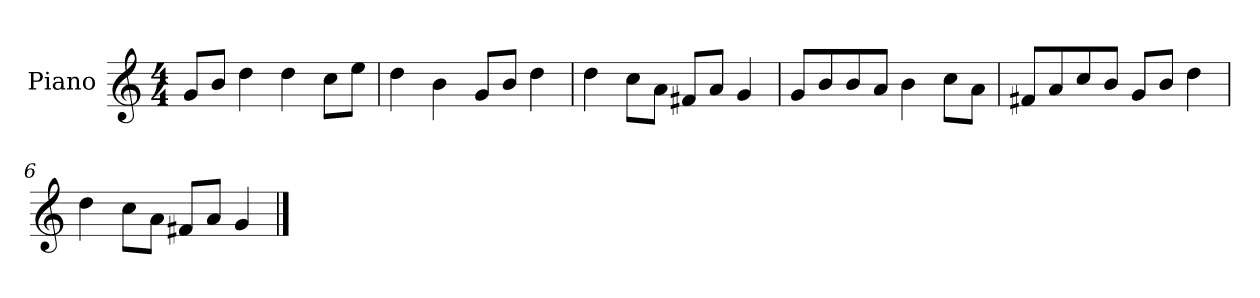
**kern
*part1
*staff1
*I"Piano
*I'P-no
*clefG2
*k[]
*M4/4
*MM90
=1
8g/L
8b/J
4dd\
4dd\
8cc\L
8ee\J
=2
4dd\
4b\
8g/L
8b/J
4dd\
=3
4dd\
8cc\L
8a\J
8f#X/L
8a/J
4g/
=4
8g/L
8b/
8b/
8a/J
4b\
8cc\L
8a\J
=5
8f#X/L
8a/
8cc/
8b/J
8g/L
8b/J
4dd\
=6
4dd\
8cc\L
8a\J
8f#X/L
8a/J
4g/
==
*-
